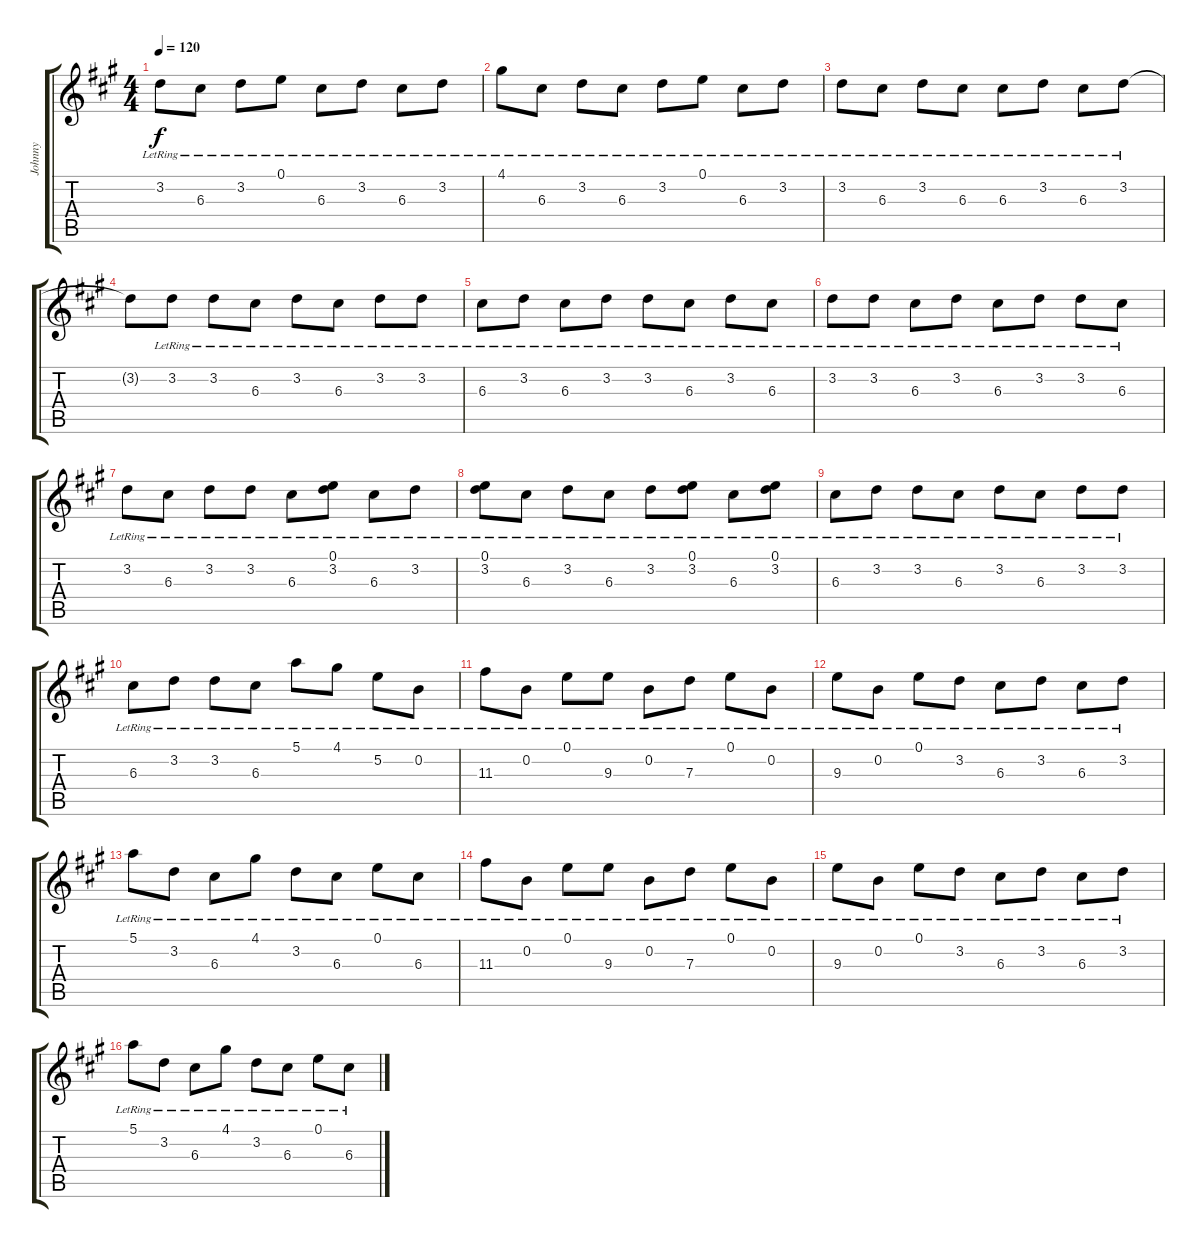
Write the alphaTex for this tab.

\track ("Johnny" "Johnny") {instrument electricguitarjazz}
\staff {score tabs}
\tuning (E4 B3 G3 D3 A2 E2) {hide}
\ts (4 4)
\tempo 120
\clef g2
\ks a
3.2{lr}.8{dy f} 6.3{lr}.8 3.2{lr}.8 0.1{lr}.8 6.3{lr}.8 3.2{lr}.8 6.3{lr}.8 3.2{lr}.8 |
4.1{lr}.8 6.3{lr}.8 3.2{lr}.8 6.3{lr}.8 3.2{lr}.8 0.1{lr}.8 6.3{lr}.8 3.2{lr}.8 |
3.2{lr}.8 6.3{lr}.8 3.2{lr}.8 6.3{lr}.8 6.3{lr}.8 3.2{lr}.8 6.3{lr}.8 3.2{lr}.8 |
3.2{t}.8 3.2{lr}.8 3.2{lr}.8 6.3{lr}.8 3.2{lr}.8 6.3{lr}.8 3.2{lr}.8 3.2{lr}.8 |
6.3{lr}.8 3.2{lr}.8 6.3{lr}.8 3.2{lr}.8 3.2{lr}.8 6.3{lr}.8 3.2{lr}.8 6.3{lr}.8 |
3.2{lr}.8 3.2{lr}.8 6.3{lr}.8 3.2{lr}.8 6.3{lr}.8 3.2{lr}.8 3.2{lr}.8 6.3{lr}.8 |
3.2{lr}.8 6.3{lr}.8 3.2{lr}.8 3.2{lr}.8 6.3{lr}.8 (0.1{lr} 3.2{lr}).8 6.3{lr}.8 3.2{lr}.8 |
(0.1{lr} 3.2{lr}).8 6.3{lr}.8 3.2{lr}.8 6.3{lr}.8 3.2{lr}.8 (0.1{lr} 3.2{lr}).8 6.3{lr}.8 (0.1{lr} 3.2{lr}).8 |
6.3{lr}.8 3.2{lr}.8 3.2{lr}.8 6.3{lr}.8 3.2{lr}.8 6.3{lr}.8 3.2{lr}.8 3.2{lr}.8 |
6.3{lr}.8 3.2{lr}.8 3.2{lr}.8 6.3{lr}.8 5.1{lr}.8 4.1{lr}.8 5.2{lr}.8 0.2{lr}.8 |
11.3{lr}.8 0.2{lr}.8 0.1{lr}.8 9.3{lr}.8 0.2{lr}.8 7.3{lr}.8 0.1{lr}.8 0.2{lr}.8 |
9.3{lr}.8 0.2{lr}.8 0.1{lr}.8 3.2{lr}.8 6.3{lr}.8 3.2{lr}.8 6.3{lr}.8 3.2{lr}.8 |
5.1{lr}.8 3.2{lr}.8 6.3{lr}.8 4.1{lr}.8 3.2{lr}.8 6.3{lr}.8 0.1{lr}.8 6.3{lr}.8 |
11.3{lr}.8 0.2{lr}.8 0.1{lr}.8 9.3{lr}.8 0.2{lr}.8 7.3{lr}.8 0.1{lr}.8 0.2{lr}.8 |
9.3{lr}.8 0.2{lr}.8 0.1{lr}.8 3.2{lr}.8 6.3{lr}.8 3.2{lr}.8 6.3{lr}.8 3.2{lr}.8 |
5.1{lr}.8 3.2{lr}.8 6.3{lr}.8 4.1{lr}.8 3.2{lr}.8 6.3{lr}.8 0.1{lr}.8 6.3{lr}.8
